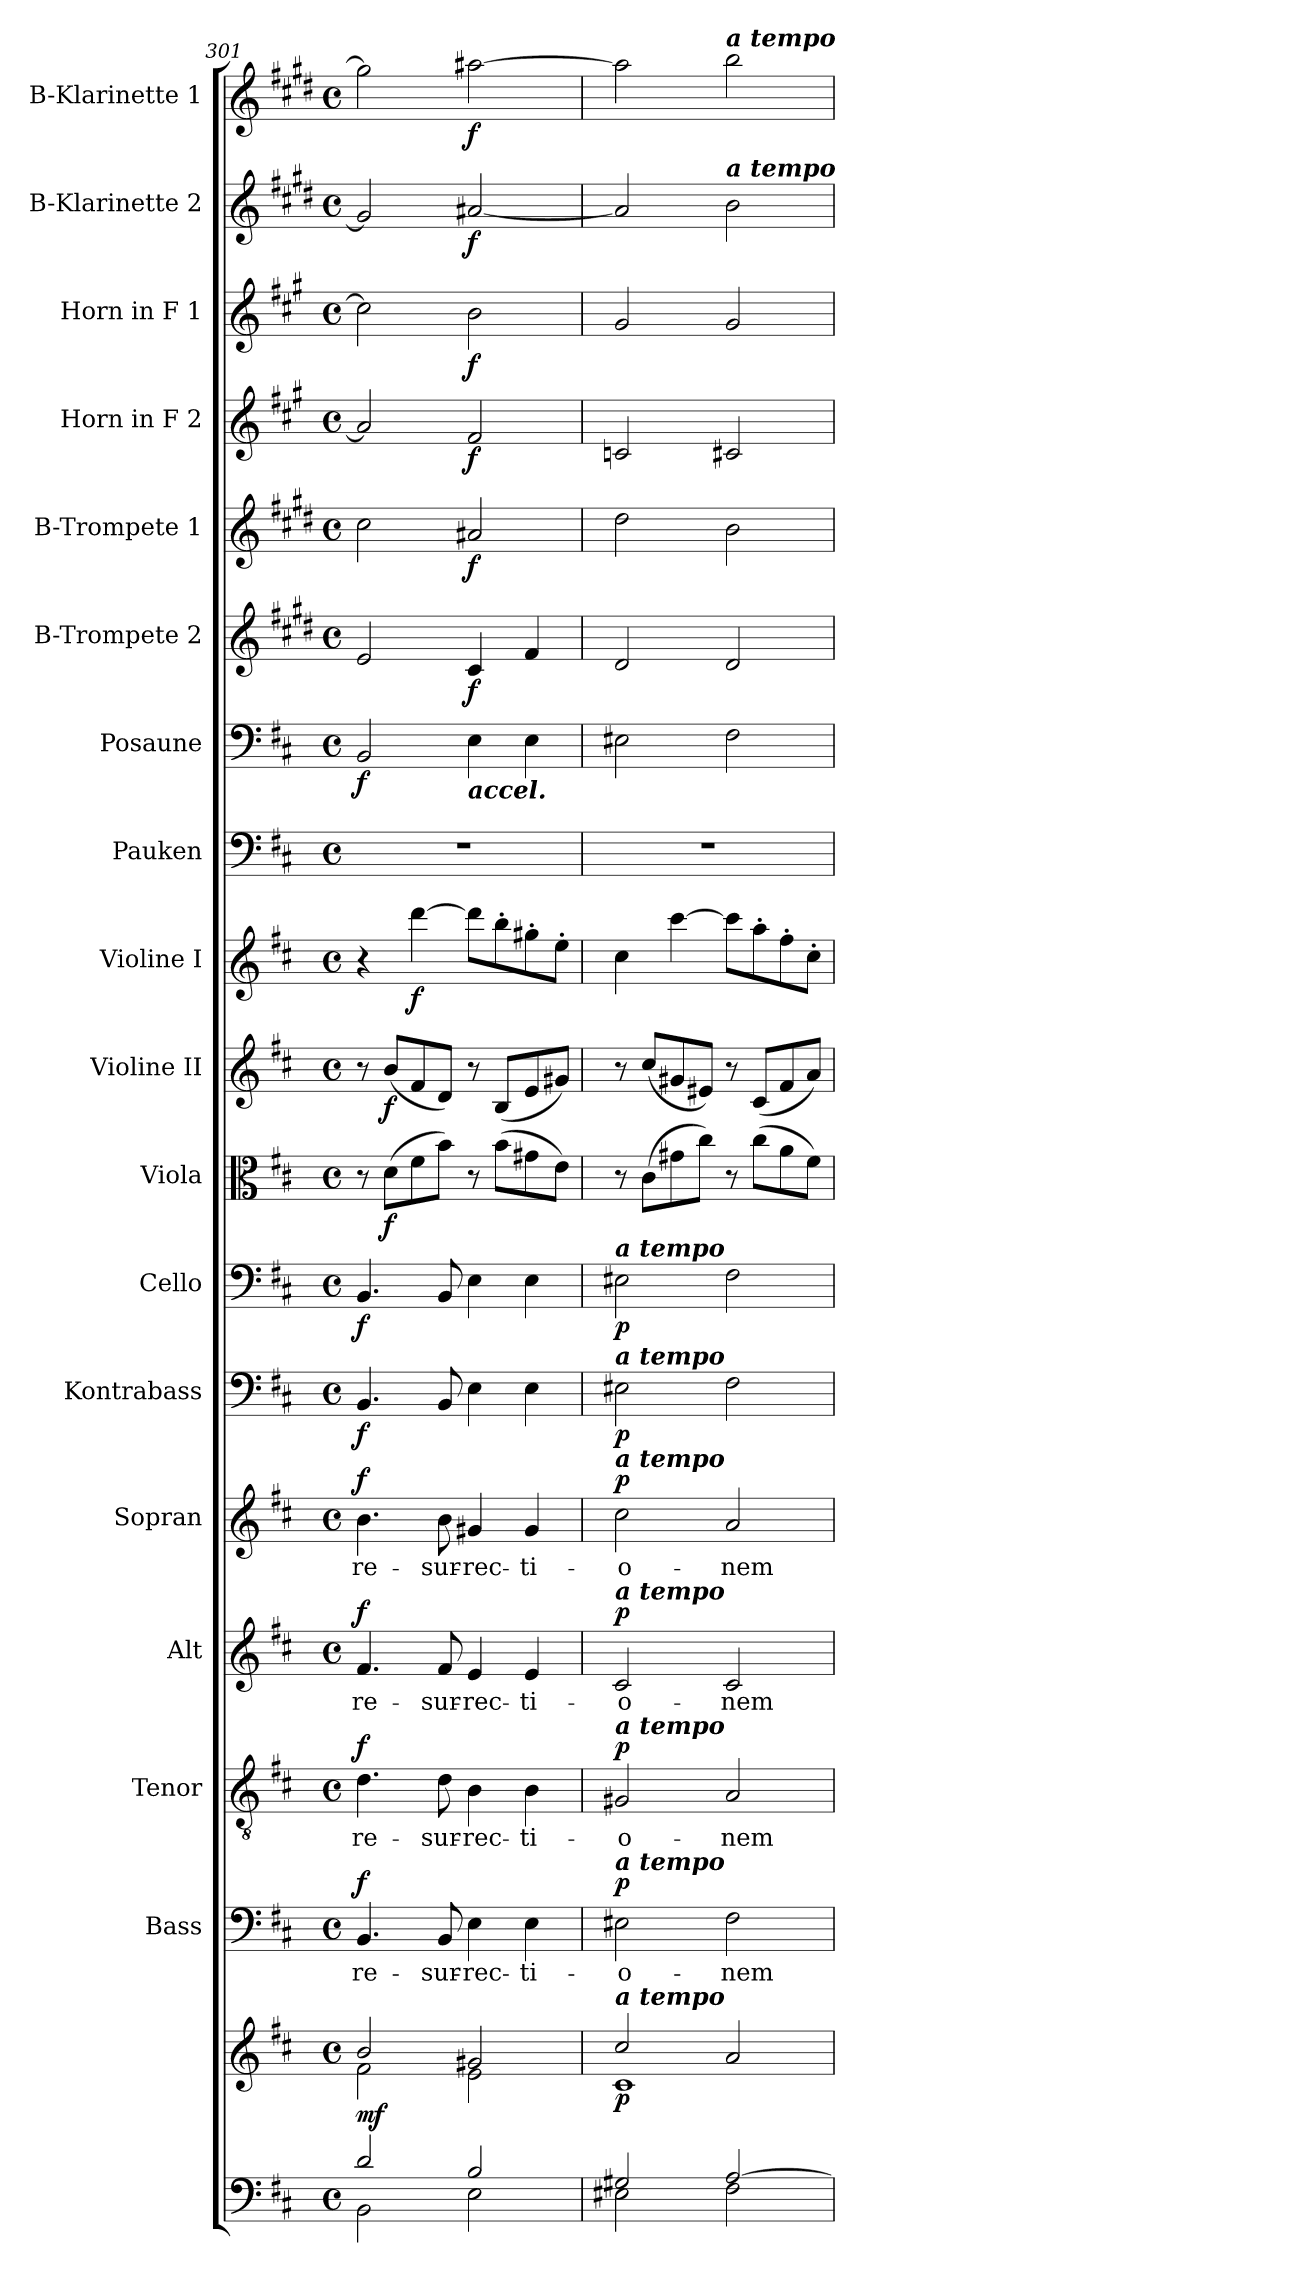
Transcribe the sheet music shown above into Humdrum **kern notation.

**kern	**kern	**dynam	**kern	**text	**dynam	**kern	**text	**dynam	**kern	**text	**dynam	**kern	**text	**dynam	**kern	**dynam	**kern	**dynam	**kern	**dynam	**kern	**dynam	**kern	**dynam	**kern	**kern	**dynam	**kern	**dynam	**kern	**dynam	**kern	**dynam	**kern	**dynam	**kern	**dynam	**kern	**dynam
*part18	*part18	*part18	*part17	*part17	*part17	*part16	*part16	*part16	*part15	*part15	*part15	*part14	*part14	*part14	*part13	*part13	*part12	*part12	*part11	*part11	*part10	*part10	*part9	*part9	*part8	*part7	*part7	*part6	*part6	*part5	*part5	*part4	*part4	*part3	*part3	*part2	*part2	*part1	*part1
*staff19	*staff18	*staff18/19	*staff17	*staff17	*staff17	*staff16	*staff16	*staff16	*staff15	*staff15	*staff15	*staff14	*staff14	*staff14	*staff13	*staff13	*staff12	*staff12	*staff11	*staff11	*staff10	*staff10	*staff9	*staff9	*staff8	*staff7	*staff7	*staff6	*staff6	*staff5	*staff5	*staff4	*staff4	*staff3	*staff3	*staff2	*staff2	*staff1	*staff1
*	*	*	*I"Bass	*	*	*I"Tenor	*	*	*I"Alt	*	*	*I"Sopran	*	*	*I"Kontrabass	*	*I"Cello	*	*I"Viola	*	*I"Violine II	*	*I"Violine I	*	*I"Pauken	*I"Posaune	*	*I"B-Trompete 2	*	*I"B-Trompete 1	*	*I"Horn in F 2	*	*I"Horn in F 1	*	*I"B-Klarinette 2	*	*I"B-Klarinette 1	*
*	*	*	*I'B.	*	*	*I'T.	*	*	*I'A.	*	*	*I'S.	*	*	*I'Kb.	*	*	*	*I'Vla.	*	*I'Vl. II	*	*I'Vl. I	*	*I'Pk.	*I'Pos.	*	*I'B Trp. 2	*	*I'B Trp. 1	*	*	*	*	*	*I'B Kl. 2	*	*I'B Kl. 1	*
*clefF4	*clefG2	*	*clefF4	*	*	*clefGv2	*	*	*clefG2	*	*	*clefG2	*	*	*clefF4	*	*clefF4	*	*clefC3	*	*clefG2	*	*clefG2	*	*clefF4	*clefF4	*	*clefG2	*	*clefG2	*	*clefG2	*	*clefG2	*	*clefG2	*	*clefG2	*
*	*	*	*	*	*	*	*	*	*	*	*	*	*	*	*ITrd7c12	*	*	*	*	*	*	*	*	*	*	*	*	*ITrd1c2	*	*ITrd1c2	*	*ITrd4c7	*	*ITrd4c7	*	*ITrd1c2	*	*ITrd1c2	*
*k[f#c#]	*k[f#c#]	*	*k[f#c#]	*	*	*k[f#c#]	*	*	*k[f#c#]	*	*	*k[f#c#]	*	*	*k[f#c#]	*	*k[f#c#]	*	*k[f#c#]	*	*k[f#c#]	*	*k[f#c#]	*	*k[f#c#]	*k[f#c#]	*	*k[f#c#]	*	*k[f#c#]	*	*k[f#c#]	*	*k[f#c#]	*	*k[f#c#]	*	*k[f#c#]	*
*D:	*D:	*	*D:	*	*	*D:	*	*	*D:	*	*	*D:	*	*	*D:	*	*D:	*	*D:	*	*D:	*	*D:	*	*D:	*D:	*	*D:	*	*D:	*	*D:	*	*D:	*	*D:	*	*D:	*
*M4/4	*M4/4	*	*M4/4	*	*	*M4/4	*	*	*M4/4	*	*	*M4/4	*	*	*M4/4	*	*M4/4	*	*M4/4	*	*M4/4	*	*M4/4	*	*M4/4	*M4/4	*	*M4/4	*	*M4/4	*	*M4/4	*	*M4/4	*	*M4/4	*	*M4/4	*
*met(c)	*met(c)	*	*met(c)	*	*	*met(c)	*	*	*met(c)	*	*	*met(c)	*	*	*met(c)	*	*met(c)	*	*met(c)	*	*met(c)	*	*met(c)	*	*met(c)	*met(c)	*	*met(c)	*	*met(c)	*	*met(c)	*	*met(c)	*	*met(c)	*	*met(c)	*
=301	=301	=301	=301	=301	=301	=301	=301	=301	=301	=301	=301	=301	=301	=301	=301	=301	=301	=301	=301	=301	=301	=301	=301	=301	=301	=301	=301	=301	=301	=301	=301	=301	=301	=301	=301	=301	=301	=301	=301
*^	*^	*	*	*	*	*	*	*	*	*	*	*	*	*	*	*	*	*	*	*	*	*	*	*	*	*	*	*	*	*	*	*	*	*	*	*	*	*	*
!	!	!	!	!LO:DY:b	!	!LO:LY:b	!LO:DY:a	!	!LO:LY:b	!LO:DY:a	!	!LO:LY:b	!LO:DY:a	!	!LO:LY:b	!LO:DY:a	!	!LO:DY:b	!	!LO:DY:b	!	!	!	!	!	!	!	!	!LO:DY:b	!	!	!	!	!	!	!	!	!	!	!	!
2d/	2BB\	2b/	2f#\	mf	4.BB/	re-	f	4.d\	re-	f	4.f#/	re-	f	4.b\	re-	f	4.BBB/	f	4.BB/	f	8r	.	8r	.	4r	.	1r	2BB/	f	2d/	.	2b\	.	2d/]	.	2f#\]	.	2f#/]	.	2ff#\]	.
!	!	!	!	!	!	!	!	!	!	!	!	!	!	!	!	!	!	!	!	!	!	!LO:DY:b	!	!LO:DY:b	!	!	!	!	!	!	!	!	!	!	!	!	!	!	!	!	!
.	.	.	.	.	.	.	.	.	.	.	.	.	.	.	.	.	.	.	.	.	(>8d\L	f	(<8b/L	f	.	.	.	.	.	.	.	.	.	.	.	.	.	.	.	.	.
!	!	!	!	!	!	!	!	!	!	!	!	!	!	!	!	!	!	!	!	!	!	!	!	!	!	!LO:DY:b	!	!	!	!	!	!	!	!	!	!	!	!	!	!	!
.	.	.	.	.	.	.	.	.	.	.	.	.	.	.	.	.	.	.	.	.	8f#\	.	8f#/	.	[4ddd\	f	.	.	.	.	.	.	.	.	.	.	.	.	.	.	.
!	!	!	!	!	!	!LO:LY:b	!	!	!LO:LY:b	!	!	!LO:LY:b	!	!	!LO:LY:b	!	!	!	!	!	!	!	!	!	!	!	!	!	!	!	!	!	!	!	!	!	!	!	!	!	!
.	.	.	.	.	8BB/	-sur-	.	8d\	-sur-	.	8f#/	-sur-	.	8b\	-sur-	.	8BBB/	.	8BB/	.	8b\J)	.	8d/J)	.	.	.	.	.	.	.	.	.	.	.	.	.	.	.	.	.	.
!	!	!	!	!	!	!	!	!	!	!	!	!	!	!	!	!	!	!	!	!	!	!	!	!	!	!	!	!LO:TX:b:Bi:t=accel.	!	!	!	!	!	!	!	!	!	!	!	!	!
!	!	!	!	!	!	!LO:LY:b	!	!	!LO:LY:b	!	!	!LO:LY:b	!	!	!LO:LY:b	!	!	!	!	!	!	!	!	!	!	!	!	!	!	!	!LO:DY:b	!	!LO:DY:b	!	!LO:DY:b	!	!LO:DY:b	!	!LO:DY:b	!	!LO:DY:b
2B/	2E\	2g#X/	2e\	.	4E\	-rec-	.	4B\	-rec-	.	4e/	-rec-	.	4g#X/	-rec-	.	4EE\	.	4E\	.	8r	.	8r	.	8ddd\L]	.	.	4E\	.	4B/	f	2g#X/	f	2B/	f	2e\	f	[2g#X/	f	[2gg#X\	f
.	.	.	.	.	.	.	.	.	.	.	.	.	.	.	.	.	.	.	.	.	(>8b\L	.	(<8B/L	.	8bb'>\	.	.	.	.	.	.	.	.	.	.	.	.	.	.	.	.
!	!	!	!	!	!	!LO:LY:b	!	!	!LO:LY:b	!	!	!LO:LY:b	!	!	!LO:LY:b	!	!	!	!	!	!	!	!	!	!	!	!	!	!	!	!	!	!	!	!	!	!	!	!	!	!
.	.	.	.	.	4E\	-ti-	.	4B\	-ti-	.	4e/	-ti-	.	4g#/	-ti-	.	4EE\	.	4E\	.	8g#X\	.	8e/	.	8gg#X'>\	.	.	4E\	.	4e/	.	.	.	.	.	.	.	.	.	.	.
.	.	.	.	.	.	.	.	.	.	.	.	.	.	.	.	.	.	.	.	.	8e\J)	.	8g#X/J)	.	8ee'>\J	.	.	.	.	.	.	.	.	.	.	.	.	.	.	.	.
!!LO:PB:g=z
=302	=302	=302	=302	=302	=302	=302	=302	=302	=302	=302	=302	=302	=302	=302	=302	=302	=302	=302	=302	=302	=302	=302	=302	=302	=302	=302	=302	=302	=302	=302	=302	=302	=302	=302	=302	=302	=302	=302	=302	=302	=302
!	!	!	!	!	!	!	!	!	!	!	!	!	!	!	!	!	!	!	!LO:TX:a:Bi:t=a tempo	!	!	!	!	!	!	!	!	!	!	!	!	!	!	!	!	!	!	!	!	!	!
!	!	!	!	!	!	!	!	!	!	!	!	!	!	!	!	!	!LO:TX:a:Bi:t=a tempo	!	!	!	!	!	!	!	!	!	!	!	!	!	!	!	!	!	!	!	!	!	!	!	!
!	!	!	!	!	!	!	!	!	!	!	!	!	!	!LO:TX:a:Bi:t=a tempo	!	!	!	!	!	!	!	!	!	!	!	!	!	!	!	!	!	!	!	!	!	!	!	!	!	!	!
!	!	!	!	!	!	!	!	!	!	!	!LO:TX:a:Bi:t=a tempo	!	!	!	!	!	!	!	!	!	!	!	!	!	!	!	!	!	!	!	!	!	!	!	!	!	!	!	!	!	!
!	!	!	!	!	!	!	!	!LO:TX:a:Bi:t=a tempo	!	!	!	!	!	!	!	!	!	!	!	!	!	!	!	!	!	!	!	!	!	!	!	!	!	!	!	!	!	!	!	!	!
!	!	!	!	!	!LO:TX:a:Bi:t=a tempo	!	!	!	!	!	!	!	!	!	!	!	!	!	!	!	!	!	!	!	!	!	!	!	!	!	!	!	!	!	!	!	!	!	!	!	!
!	!	!LO:TX:a:Bi:t=a tempo	!	!	!	!	!	!	!	!	!	!	!	!	!	!	!	!	!	!	!	!	!	!	!	!	!	!	!	!	!	!	!	!	!	!	!	!	!	!	!
!	!	!	!	!LO:DY:b	!	!LO:LY:b	!LO:DY:a	!	!LO:LY:b	!LO:DY:a	!	!LO:LY:b	!LO:DY:a	!	!LO:LY:b	!LO:DY:a	!	!LO:DY:b	!	!LO:DY:b	!	!	!	!	!	!	!	!	!	!	!	!	!	!	!	!	!	!	!	!	!
2G#X/	2E#X\	2cc#/	1c#	p	2E#X\	-o-	p	2G#X/	-o-	p	2c#/	-o-	p	2cc#\	-o-	p	2EE#X\	p	2E#X\	p	8r	.	8r	.	4cc#\	.	1r	2E#X\	.	2c#/	.	2cc#\	.	2Fn/	.	2c#/	.	2g#/]	.	2gg#\]	.
.	.	.	.	.	.	.	.	.	.	.	.	.	.	.	.	.	.	.	.	.	(>8c#\L	.	(<8cc#/L	.	.	.	.	.	.	.	.	.	.	.	.	.	.	.	.	.	.
.	.	.	.	.	.	.	.	.	.	.	.	.	.	.	.	.	.	.	.	.	8g#X\	.	8g#X/	.	[4ccc#\	.	.	.	.	.	.	.	.	.	.	.	.	.	.	.	.
.	.	.	.	.	.	.	.	.	.	.	.	.	.	.	.	.	.	.	.	.	8cc#\J)	.	8e#X/J)	.	.	.	.	.	.	.	.	.	.	.	.	.	.	.	.	.	.
!	!	!	!	!	!	!	!	!	!	!	!	!	!	!	!	!	!	!	!	!	!	!	!	!	!	!	!	!	!	!	!	!	!	!	!	!	!	!	!	!LO:TX:a:Bi:t=a tempo	!
!	!	!	!	!	!	!	!	!	!	!	!	!	!	!	!	!	!	!	!	!	!	!	!	!	!	!	!	!	!	!	!	!	!	!	!	!	!	!LO:TX:a:Bi:t=a tempo	!	!	!
!	!	!	!	!	!	!LO:LY:b	!	!	!LO:LY:b	!	!	!LO:LY:b	!	!	!LO:LY:b	!	!	!	!	!	!	!	!	!	!	!	!	!	!	!	!	!	!	!	!	!	!	!	!	!	!
[>2A/	2F#\	2a/	.	.	2F#\	-nem	.	2A/	-nem	.	2c#/	-nem	.	2a/	-nem	.	2FF#\	.	2F#\	.	8r	.	8r	.	8ccc#\L]	.	.	2F#\	.	2c#/	.	2a\	.	2F#X/	.	2c#/	.	2a\	.	2aa\	.
.	.	.	.	.	.	.	.	.	.	.	.	.	.	.	.	.	.	.	.	.	(>8cc#\L	.	(<8c#/L	.	8aa'>\	.	.	.	.	.	.	.	.	.	.	.	.	.	.	.	.
.	.	.	.	.	.	.	.	.	.	.	.	.	.	.	.	.	.	.	.	.	8a\	.	8f#/	.	8ff#'>\	.	.	.	.	.	.	.	.	.	.	.	.	.	.	.	.
.	.	.	.	.	.	.	.	.	.	.	.	.	.	.	.	.	.	.	.	.	8f#\J)	.	8a/J)	.	8cc#'>\J	.	.	.	.	.	.	.	.	.	.	.	.	.	.	.	.
*v	*v	*	*	*	*	*	*	*	*	*	*	*	*	*	*	*	*	*	*	*	*	*	*	*	*	*	*	*	*	*	*	*	*	*	*	*	*	*	*	*	*
*	*v	*v	*	*	*	*	*	*	*	*	*	*	*	*	*	*	*	*	*	*	*	*	*	*	*	*	*	*	*	*	*	*	*	*	*	*	*	*	*	*
=	=	=	=	=	=	=	=	=	=	=	=	=	=	=	=	=	=	=	=	=	=	=	=	=	=	=	=	=	=	=	=	=	=	=	=	=	=	=	=
*-	*-	*-	*-	*-	*-	*-	*-	*-	*-	*-	*-	*-	*-	*-	*-	*-	*-	*-	*-	*-	*-	*-	*-	*-	*-	*-	*-	*-	*-	*-	*-	*-	*-	*-	*-	*-	*-	*-	*-
